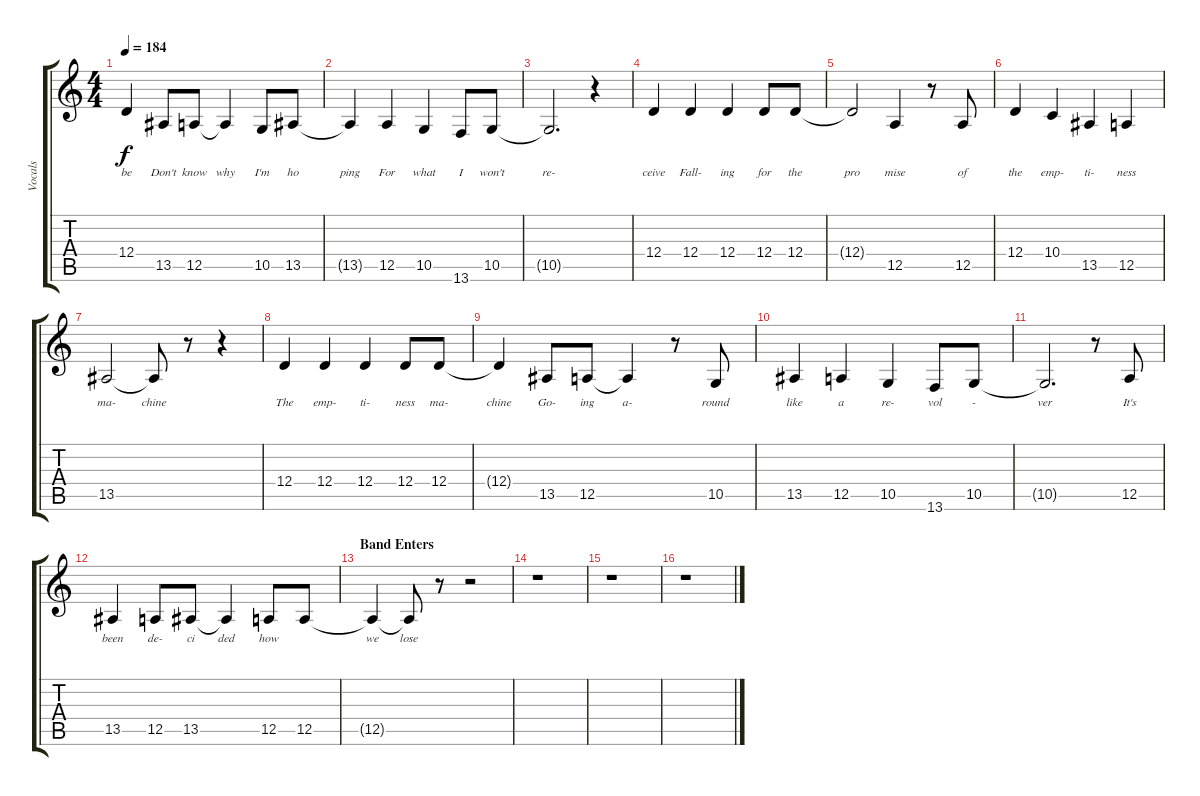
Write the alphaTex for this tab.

\track ("Vocals" "Vocals") {instrument clarinet}
\staff {score tabs}
\tuning (E4 B3 G3 D3 A2 E2) {hide}
\ts (4 4)
\tempo 184
\clef g2
\ks c
12.4{t}.4{lyrics (0 "be") lyrics (1 "") lyrics (2 "") lyrics (3 "") lyrics (4 "") dy f} 13.5.8{lyrics (0 "Don't") lyrics (1 "") lyrics (2 "") lyrics (3 "") lyrics (4 "")} 12.5.8{lyrics (0 "know") lyrics (1 "") lyrics (2 "") lyrics (3 "") lyrics (4 "")} 12.5{t}.4{lyrics (0 "why") lyrics (1 "") lyrics (2 "") lyrics (3 "") lyrics (4 "")} 10.5.8{lyrics (0 "I'm") lyrics (1 "") lyrics (2 "") lyrics (3 "") lyrics (4 "")} 13.5.8{lyrics (0 "ho") lyrics (1 "") lyrics (2 "") lyrics (3 "") lyrics (4 "")} |
13.5{t}.4{lyrics (0 "ping") lyrics (1 "") lyrics (2 "") lyrics (3 "") lyrics (4 "")} 12.5.4{lyrics (0 "For") lyrics (1 "") lyrics (2 "") lyrics (3 "") lyrics (4 "")} 10.5.4{lyrics (0 "what") lyrics (1 "") lyrics (2 "") lyrics (3 "") lyrics (4 "")} 13.6.8{lyrics (0 "I") lyrics (1 "") lyrics (2 "") lyrics (3 "") lyrics (4 "")} 10.5.8{lyrics (0 "won't") lyrics (1 "") lyrics (2 "") lyrics (3 "") lyrics (4 "")} |
10.5{t}.2{d lyrics (0 "re-") lyrics (1 "") lyrics (2 "") lyrics (3 "") lyrics (4 "")} r.4 |
12.4.4{lyrics (0 "ceive") lyrics (1 "") lyrics (2 "") lyrics (3 "") lyrics (4 "")} 12.4.4{lyrics (0 "Fall-") lyrics (1 "") lyrics (2 "") lyrics (3 "") lyrics (4 "")} 12.4.4{lyrics (0 "ing") lyrics (1 "") lyrics (2 "") lyrics (3 "") lyrics (4 "")} 12.4.8{lyrics (0 "for") lyrics (1 "") lyrics (2 "") lyrics (3 "") lyrics (4 "")} 12.4.8{lyrics (0 "the") lyrics (1 "") lyrics (2 "") lyrics (3 "") lyrics (4 "")} |
12.4{t}.2{lyrics (0 "pro") lyrics (1 "") lyrics (2 "") lyrics (3 "") lyrics (4 "")} 12.5.4{lyrics (0 "mise") lyrics (1 "") lyrics (2 "") lyrics (3 "") lyrics (4 "")} r.8 12.5.8{lyrics (0 "of") lyrics (1 "") lyrics (2 "") lyrics (3 "") lyrics (4 "")} |
12.4.4{lyrics (0 "the") lyrics (1 "") lyrics (2 "") lyrics (3 "") lyrics (4 "")} 10.4.4{lyrics (0 "emp-") lyrics (1 "") lyrics (2 "") lyrics (3 "") lyrics (4 "")} 13.5.4{lyrics (0 "ti-") lyrics (1 "") lyrics (2 "") lyrics (3 "") lyrics (4 "")} 12.5.4{lyrics (0 "ness") lyrics (1 "") lyrics (2 "") lyrics (3 "") lyrics (4 "")} |
13.5.2{lyrics (0 "ma-") lyrics (1 "") lyrics (2 "") lyrics (3 "") lyrics (4 "")} 13.5{t}.8{lyrics (0 "chine") lyrics (1 "") lyrics (2 "") lyrics (3 "") lyrics (4 "")} r.8 r.4 |
12.4.4{lyrics (0 "The") lyrics (1 "") lyrics (2 "") lyrics (3 "") lyrics (4 "")} 12.4.4{lyrics (0 "emp-") lyrics (1 "") lyrics (2 "") lyrics (3 "") lyrics (4 "")} 12.4.4{lyrics (0 "ti-") lyrics (1 "") lyrics (2 "") lyrics (3 "") lyrics (4 "")} 12.4.8{lyrics (0 "ness") lyrics (1 "") lyrics (2 "") lyrics (3 "") lyrics (4 "")} 12.4.8{lyrics (0 "ma-") lyrics (1 "") lyrics (2 "") lyrics (3 "") lyrics (4 "")} |
12.4{t}.4{lyrics (0 "chine") lyrics (1 "") lyrics (2 "") lyrics (3 "") lyrics (4 "")} 13.5.8{lyrics (0 "Go-") lyrics (1 "") lyrics (2 "") lyrics (3 "") lyrics (4 "")} 12.5.8{lyrics (0 "ing") lyrics (1 "") lyrics (2 "") lyrics (3 "") lyrics (4 "")} 12.5{t}.4{lyrics (0 "a-") lyrics (1 "") lyrics (2 "") lyrics (3 "") lyrics (4 "")} r.8 10.5.8{lyrics (0 "round") lyrics (1 "") lyrics (2 "") lyrics (3 "") lyrics (4 "")} |
13.5.4{lyrics (0 "like") lyrics (1 "") lyrics (2 "") lyrics (3 "") lyrics (4 "")} 12.5.4{lyrics (0 "a") lyrics (1 "") lyrics (2 "") lyrics (3 "") lyrics (4 "")} 10.5.4{lyrics (0 "re-") lyrics (1 "") lyrics (2 "") lyrics (3 "") lyrics (4 "")} 13.6.8{lyrics (0 "vol") lyrics (1 "") lyrics (2 "") lyrics (3 "") lyrics (4 "")} 10.5.8{lyrics (0 "-") lyrics (1 "") lyrics (2 "") lyrics (3 "") lyrics (4 "")} |
10.5{t}.2{d lyrics (0 "ver") lyrics (1 "") lyrics (2 "") lyrics (3 "") lyrics (4 "")} r.8 12.5.8{lyrics (0 "It's") lyrics (1 "") lyrics (2 "") lyrics (3 "") lyrics (4 "")} |
13.5.4{lyrics (0 "been") lyrics (1 "") lyrics (2 "") lyrics (3 "") lyrics (4 "")} 12.5.8{lyrics (0 "de-") lyrics (1 "") lyrics (2 "") lyrics (3 "") lyrics (4 "")} 13.5.8{lyrics (0 "ci") lyrics (1 "") lyrics (2 "") lyrics (3 "") lyrics (4 "")} 13.5{t}.4{lyrics (0 "ded") lyrics (1 "") lyrics (2 "") lyrics (3 "") lyrics (4 "")} 12.5.8{lyrics (0 "how") lyrics (1 "") lyrics (2 "") lyrics (3 "") lyrics (4 "")} 12.5.8{lyrics (0 "") lyrics (1 "") lyrics (2 "") lyrics (3 "") lyrics (4 "")} |
\section ("" "Band Enters")
12.5{t}.4{lyrics (0 "we") lyrics (1 "") lyrics (2 "") lyrics (3 "") lyrics (4 "")} 12.5{t}.8{lyrics (0 "lose") lyrics (1 "") lyrics (2 "") lyrics (3 "") lyrics (4 "")} r.8 r.2 |
r.1 |
r.1 |
r.1
